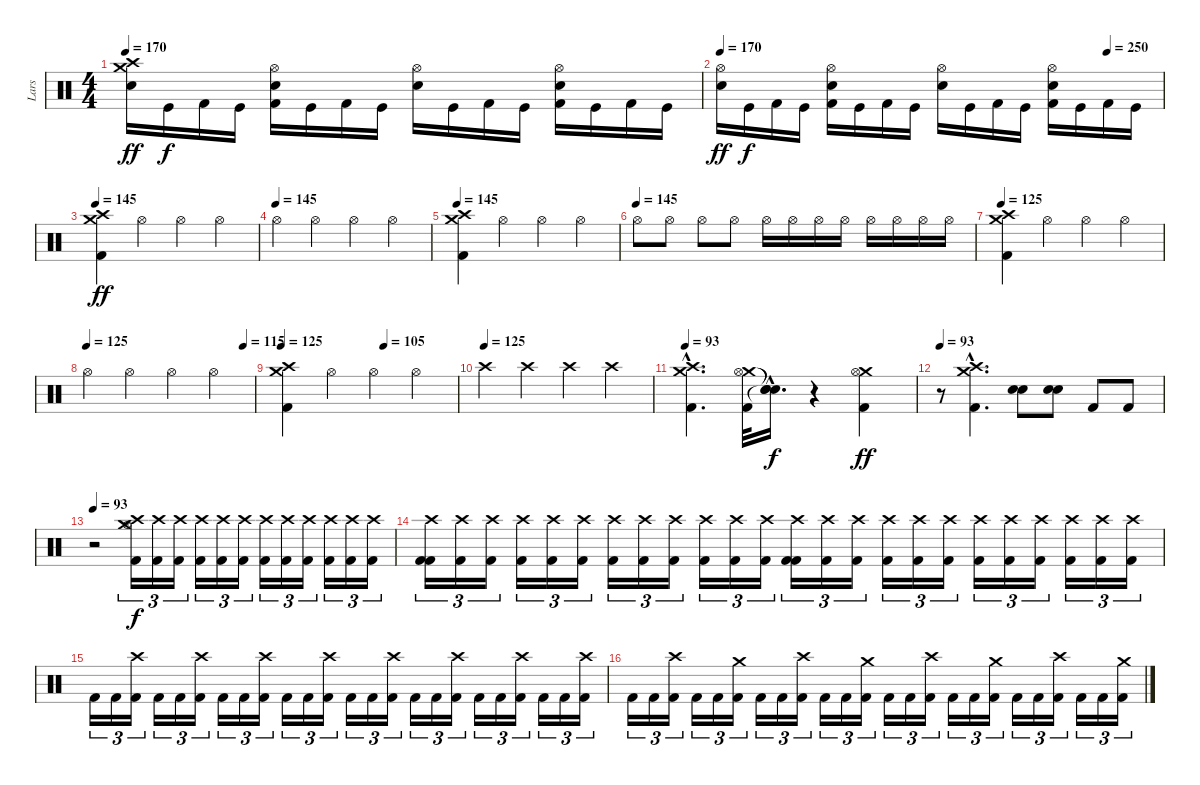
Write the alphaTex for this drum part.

\track ("Lars" "Lars") {instrument percussion}
\staff {score}
\articulation defaults
\ts (4 4)
\tempo 170
\clef neutral
\ks c
("Snare (hit) 2" "Crash medium (hit)" "Crash high (hit)").16{dy ff} "Kick (hit)".16{dy f} "Kick (hit) 2".16 "Kick (hit)".16 ("Snare (hit) 2" "Hi-Hat (open)" "Kick (hit) 2").16 "Kick (hit)".16 "Kick (hit) 2".16 "Kick (hit)".16 ("Hi-Hat (open)" "Snare (hit) 2").16 "Kick (hit)".16 "Kick (hit) 2".16 "Kick (hit)".16 ("Snare (hit) 2" "Hi-Hat (open)" "Kick (hit) 2").16 "Kick (hit)".16 "Kick (hit) 2".16 "Kick (hit)".16 |
\tempo 170
\tempo (250 0.875)
("Hi-Hat (open)" "Snare (hit) 2").16{dy ff} "Kick (hit)".16{dy f} "Kick (hit) 2".16 "Kick (hit)".16 ("Snare (hit) 2" "Hi-Hat (open)" "Kick (hit) 2").16 "Kick (hit)".16 "Kick (hit) 2".16 "Kick (hit)".16 ("Hi-Hat (open)" "Snare (hit) 2").16 "Kick (hit)".16 "Kick (hit) 2".16 "Kick (hit)".16 ("Snare (hit) 2" "Hi-Hat (open)" "Kick (hit) 2").16 "Kick (hit)".16 "Kick (hit) 2".16 "Kick (hit)".16 |
\tempo 145
("Kick (hit) 2" "Crash medium (hit)" "Crash high (hit)").4{dy ff} "Hi-Hat (open)".4 "Hi-Hat (open)".4 "Hi-Hat (open)".4 |
\tempo (145)
"Hi-Hat (open)".4 "Hi-Hat (open)".4 "Hi-Hat (open)".4 "Hi-Hat (open)".4 |
\tempo 145
("Kick (hit) 2" "Crash medium (hit)" "Crash high (hit)").4 "Hi-Hat (open)".4 "Hi-Hat (open)".4 "Hi-Hat (open)".4 |
\tempo (145)
"Hi-Hat (open)".8 "Hi-Hat (open)".8 "Hi-Hat (open)".8 "Hi-Hat (open)".8 "Hi-Hat (open)".16 "Hi-Hat (open)".16 "Hi-Hat (open)".16 "Hi-Hat (open)".16 "Hi-Hat (open)".16 "Hi-Hat (open)".16 "Hi-Hat (open)".16 "Hi-Hat (open)".16 |
\tempo 125
("Kick (hit) 2" "Crash medium (hit)" "Crash high (hit)").4 "Hi-Hat (open)".4 "Hi-Hat (open)".4 "Hi-Hat (open)".4 |
\tempo 125
\tempo (115 0.9375)
"Hi-Hat (open)".4 "Hi-Hat (open)".4 "Hi-Hat (open)".4 "Hi-Hat (open)".4 |
\tempo 125
\tempo (105 0.5833333333333334)
("Kick (hit) 2" "Crash medium (hit)" "Crash high (hit)").4 "Hi-Hat (open)".4 "Hi-Hat (open)".4 "Hi-Hat (open)".4 |
\tempo (125)
"Crash high (hit)".4 "Crash high (hit)".4 "Crash high (hit)".4 "Crash high (hit)".4 |
\tempo 93
("Crash medium (hit)"{hac} "Kick (hit) 2"{hac} "Crash high (hit)"{hac}).4{d} ("Kick (hit) 2" "Crash medium (hit)" "Hi-Hat (open)").32 ("Snare (hit)"{hac t} "Snare (hit)"{hac t} "Snare (hit)"{hac t}).16{d dy f} r.4 ("Kick (hit) 2" "Crash medium (hit)" "Hi-Hat (open)").4{dy ff} |
\tempo 93
r.8 ("Crash high (hit)"{hac} "Kick (hit) 2"{hac} "Crash medium (hit)"{hac}).4{d} ("Snare (hit) 2" "Snare (hit) 2").8 ("Snare (hit) 2" "Snare (hit) 2").8 "Kick (hit) 2".8 "Kick (hit) 2".8 |
\tempo 93
r.2 ("Crash high (hit)" "Crash medium (hit)" "Hi-Hat (open)" "Kick (hit) 2").16{tu (3 2) dy f} ("Kick (hit) 2" "Crash high (hit)").16{tu (3 2)} ("Kick (hit) 2" "Crash high (hit)").16{tu (3 2)} ("Kick (hit) 2" "Crash high (hit)").16{tu (3 2)} ("Kick (hit) 2" "Crash high (hit)").16{tu (3 2)} ("Kick (hit) 2" "Crash high (hit)").16{tu (3 2)} ("Kick (hit) 2" "Crash high (hit)").16{tu (3 2)} ("Kick (hit) 2" "Crash high (hit)").16{tu (3 2)} ("Kick (hit) 2" "Crash high (hit)").16{tu (3 2)} ("Kick (hit) 2" "Crash high (hit)").16{tu (3 2)} ("Kick (hit) 2" "Crash high (hit)").16{tu (3 2)} ("Kick (hit) 2" "Crash high (hit)").16{tu (3 2)} |
("Kick (hit) 2" "Crash high (hit)" "Kick (hit) 2").16{tu (3 2)} ("Kick (hit) 2" "Crash high (hit)").16{tu (3 2)} ("Kick (hit) 2" "Crash high (hit)").16{tu (3 2)} ("Kick (hit) 2" "Crash high (hit)").16{tu (3 2)} ("Kick (hit) 2" "Crash high (hit)").16{tu (3 2)} ("Kick (hit) 2" "Crash high (hit)").16{tu (3 2)} ("Kick (hit) 2" "Crash high (hit)").16{tu (3 2)} ("Kick (hit) 2" "Crash high (hit)").16{tu (3 2)} ("Kick (hit) 2" "Crash high (hit)").16{tu (3 2)} ("Kick (hit) 2" "Crash high (hit)").16{tu (3 2)} ("Kick (hit) 2" "Crash high (hit)").16{tu (3 2)} ("Kick (hit) 2" "Crash high (hit)").16{tu (3 2)} ("Kick (hit) 2" "Crash high (hit)" "Kick (hit) 2").16{tu (3 2)} ("Kick (hit) 2" "Crash high (hit)").16{tu (3 2)} ("Kick (hit) 2" "Crash high (hit)").16{tu (3 2)} ("Kick (hit) 2" "Crash high (hit)").16{tu (3 2)} ("Kick (hit) 2" "Crash high (hit)").16{tu (3 2)} ("Kick (hit) 2" "Crash high (hit)").16{tu (3 2)} ("Kick (hit) 2" "Crash high (hit)").16{tu (3 2)} ("Kick (hit) 2" "Crash high (hit)").16{tu (3 2)} ("Kick (hit) 2" "Crash high (hit)").16{tu (3 2)} ("Kick (hit) 2" "Crash high (hit)").16{tu (3 2)} ("Kick (hit) 2" "Crash high (hit)").16{tu (3 2)} ("Kick (hit) 2" "Crash high (hit)").16{tu (3 2)} |
"Kick (hit) 2".16{tu (3 2)} "Kick (hit) 2".16{tu (3 2)} ("Kick (hit) 2" "Crash high (hit)").16{tu (3 2)} "Kick (hit) 2".16{tu (3 2)} "Kick (hit) 2".16{tu (3 2)} ("Kick (hit) 2" "Crash high (hit)").16{tu (3 2)} "Kick (hit) 2".16{tu (3 2)} "Kick (hit) 2".16{tu (3 2)} ("Kick (hit) 2" "Crash high (hit)").16{tu (3 2)} "Kick (hit) 2".16{tu (3 2)} "Kick (hit) 2".16{tu (3 2)} ("Kick (hit) 2" "Crash high (hit)").16{tu (3 2)} "Kick (hit) 2".16{tu (3 2)} "Kick (hit) 2".16{tu (3 2)} ("Kick (hit) 2" "Crash high (hit)").16{tu (3 2)} "Kick (hit) 2".16{tu (3 2)} "Kick (hit) 2".16{tu (3 2)} ("Kick (hit) 2" "Crash high (hit)").16{tu (3 2)} "Kick (hit) 2".16{tu (3 2)} "Kick (hit) 2".16{tu (3 2)} ("Kick (hit) 2" "Crash high (hit)").16{tu (3 2)} "Kick (hit) 2".16{tu (3 2)} "Kick (hit) 2".16{tu (3 2)} ("Kick (hit) 2" "Crash high (hit)").16{tu (3 2)} |
"Kick (hit) 2".16{tu (3 2)} "Kick (hit) 2".16{tu (3 2)} ("Kick (hit) 2" "Crash high (hit)").16{tu (3 2)} "Kick (hit) 2".16{tu (3 2)} "Kick (hit) 2".16{tu (3 2)} ("Kick (hit) 2" "Crash medium (hit)").16{tu (3 2)} "Kick (hit) 2".16{tu (3 2)} "Kick (hit) 2".16{tu (3 2)} ("Kick (hit) 2" "Crash high (hit)").16{tu (3 2)} "Kick (hit) 2".16{tu (3 2)} "Kick (hit) 2".16{tu (3 2)} ("Kick (hit) 2" "Crash medium (hit)").16{tu (3 2)} "Kick (hit) 2".16{tu (3 2)} "Kick (hit) 2".16{tu (3 2)} ("Kick (hit) 2" "Crash high (hit)").16{tu (3 2)} "Kick (hit) 2".16{tu (3 2)} "Kick (hit) 2".16{tu (3 2)} ("Kick (hit) 2" "Crash medium (hit)").16{tu (3 2)} "Kick (hit) 2".16{tu (3 2)} "Kick (hit) 2".16{tu (3 2)} ("Kick (hit) 2" "Crash high (hit)").16{tu (3 2)} "Kick (hit) 2".16{tu (3 2)} "Kick (hit) 2".16{tu (3 2)} ("Kick (hit) 2" "Crash medium (hit)").16{tu (3 2)}
